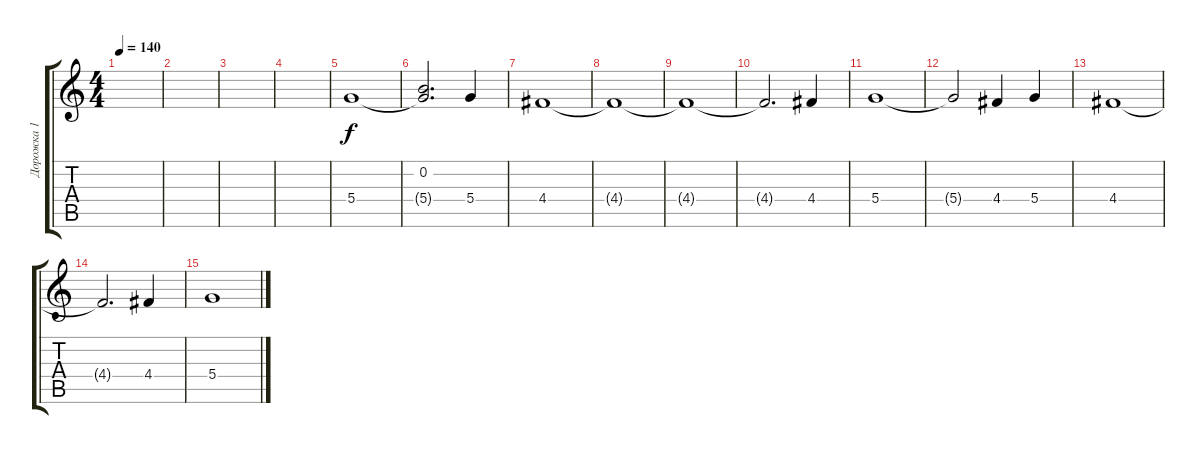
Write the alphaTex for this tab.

\track ("Дорожка 1" "Дорожка 1") {instrument electricguitarclean}
\staff {score tabs}
\tuning (E4 B3 G3 D3 A2 E2) {hide}
\ts (4 4)
\tempo 140
\clef g2
\ks c
|
|
|
|
5.4.1 |
(0.2 5.4{t}).2{d} 5.4.4 |
4.4.1 |
4.4{t}.1 |
4.4{t}.1 |
4.4{t}.2{d} 4.4.4 |
5.4.1 |
5.4{t}.2 4.4.4 5.4.4 |
4.4.1 |
4.4{t}.2{d} 4.4.4 |
5.4.1
